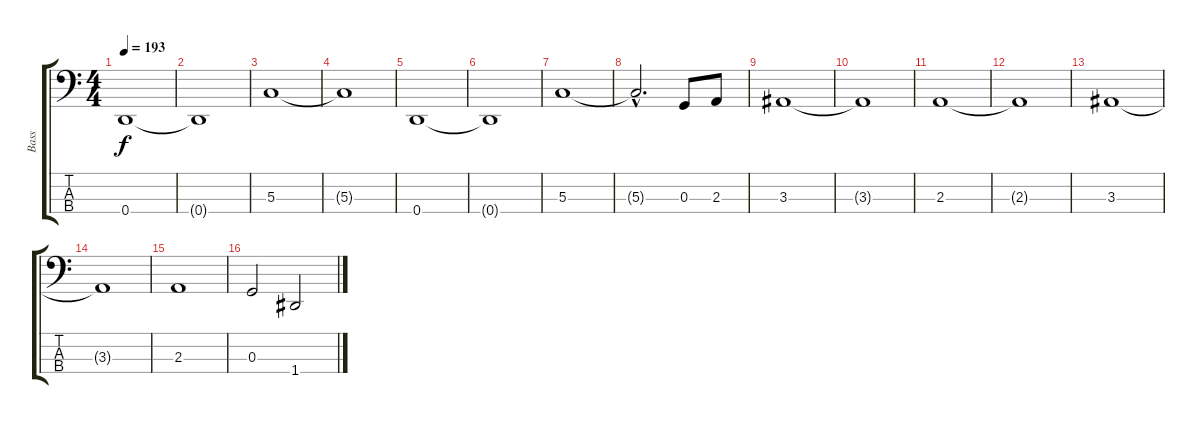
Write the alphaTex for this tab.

\track ("Bass" "Bass") {instrument electricbassfinger}
\staff {score tabs}
\tuning (F2 C2 G1 D1) {hide}
\ts (4 4)
\tempo 193
\clef f4
\ks c
0.4.1{dy f} |
0.4{t}.1 |
5.3.1 |
5.3{t}.1 |
0.4.1 |
0.4{t}.1 |
5.3.1 |
5.3{hac t}.2{d} 0.3.8 2.3.8 |
3.3.1 |
3.3{t}.1 |
2.3.1 |
2.3{t}.1 |
3.3.1 |
3.3{t}.1 |
2.3.1 |
0.3.2 1.4.2
